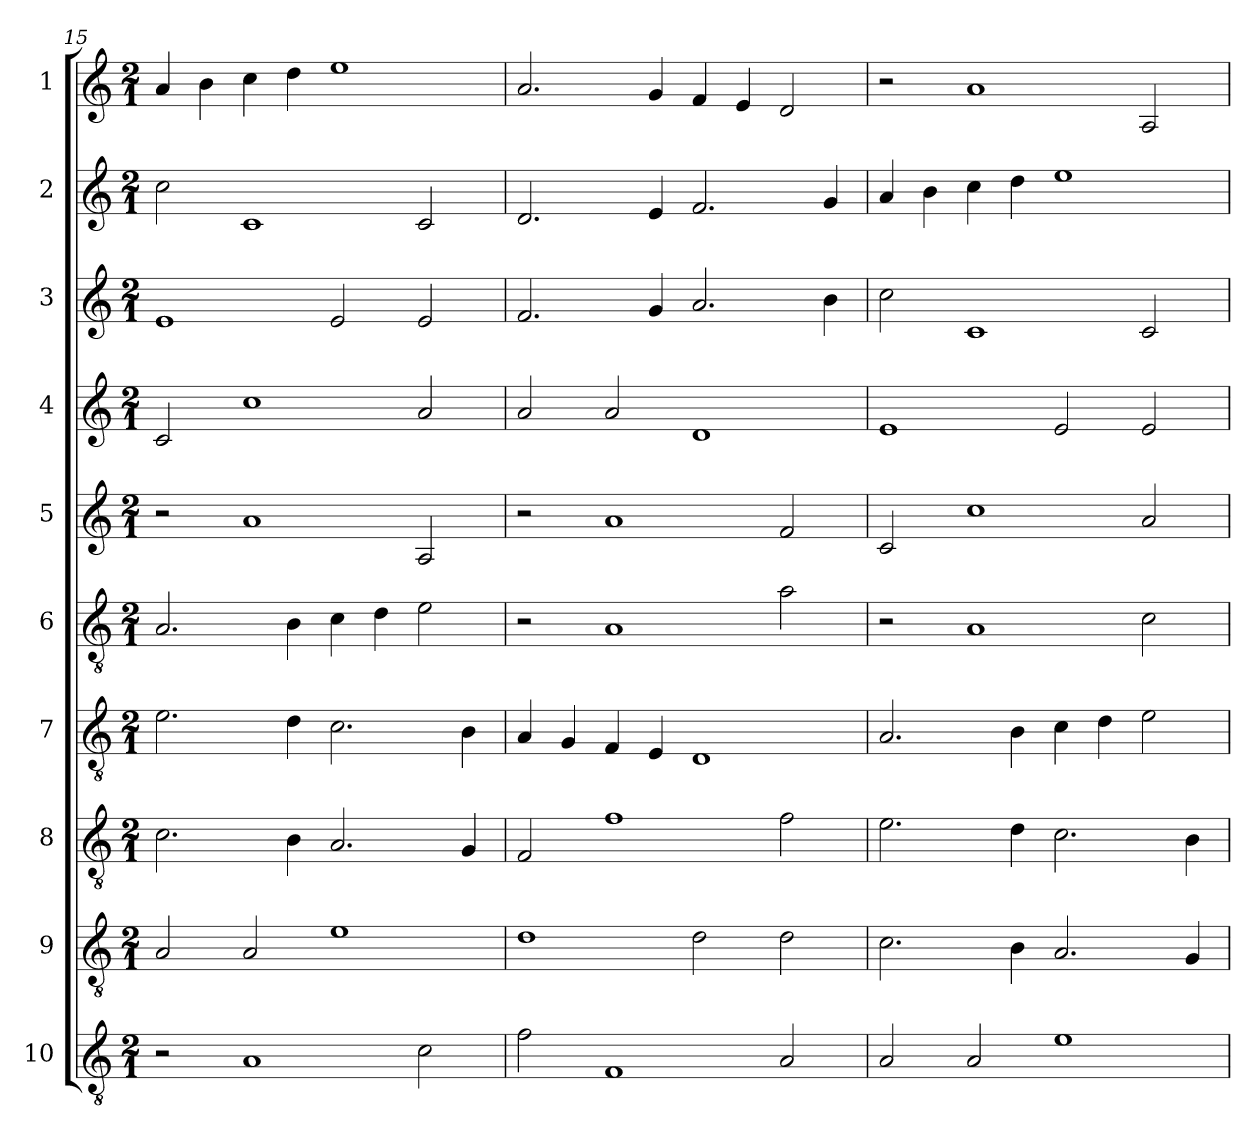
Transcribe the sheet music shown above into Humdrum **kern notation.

**kern	**kern	**kern	**kern	**kern	**kern	**kern	**kern	**kern	**kern
*part10	*part9	*part8	*part7	*part6	*part5	*part4	*part3	*part2	*part1
*staff10	*staff9	*staff8	*staff7	*staff6	*staff5	*staff4	*staff3	*staff2	*staff1
*I"10	*I"9	*I"8	*I"7	*I"6	*I"5	*I"4	*I"3	*I"2	*I"1
*clefGv2	*clefGv2	*clefGv2	*clefGv2	*clefGv2	*clefG2	*clefG2	*clefG2	*clefG2	*clefG2
*k[]	*k[]	*k[]	*k[]	*k[]	*k[]	*k[]	*k[]	*k[]	*k[]
*a:	*a:	*a:	*a:	*a:	*a:	*a:	*a:	*a:	*a:
*M2/1	*M2/1	*M2/1	*M2/1	*M2/1	*M2/1	*M2/1	*M2/1	*M2/1	*M2/1
=15	=15	=15	=15	=15	=15	=15	=15	=15	=15
2r	2A	2.c	2.e	2.A	2r	2c	1e	2cc	4a
.	.	.	.	.	.	.	.	.	4b
1A	2A	.	.	.	1a	1cc	.	1c	4cc
.	.	4B	4d	4B	.	.	.	.	4dd
.	1e	2.A	2.c	4c	.	.	2e	.	1ee
.	.	.	.	4d	.	.	.	.	.
2c	.	.	.	2e	2A	2a	2e	2c	.
.	.	4G	4B	.	.	.	.	.	.
=16	=16	=16	=16	=16	=16	=16	=16	=16	=16
2f	1d	2F	4A	2r	2r	2a	2.f	2.d	2.a
.	.	.	4G	.	.	.	.	.	.
1F	.	1f	4F	1A	1a	2a	.	.	.
.	.	.	4E	.	.	.	4g	4e	4g
.	2d	.	1D	.	.	1d	2.a	2.f	4f
.	.	.	.	.	.	.	.	.	4e
2A	2d	2f	.	2a	2f	.	.	.	2d
.	.	.	.	.	.	.	4b	4g	.
=17	=17	=17	=17	=17	=17	=17	=17	=17	=17
2A	2.c	2.e	2.A	2r	2c	1e	2cc	4a	2r
.	.	.	.	.	.	.	.	4b	.
2A	.	.	.	1A	1cc	.	1c	4cc	1a
.	4B	4d	4B	.	.	.	.	4dd	.
1e	2.A	2.c	4c	.	.	2e	.	1ee	.
.	.	.	4d	.	.	.	.	.	.
.	.	.	2e	2c	2a	2e	2c	.	2A
.	4G	4B	.	.	.	.	.	.	.
=	=	=	=	=	=	=	=	=	=
*-	*-	*-	*-	*-	*-	*-	*-	*-	*-
